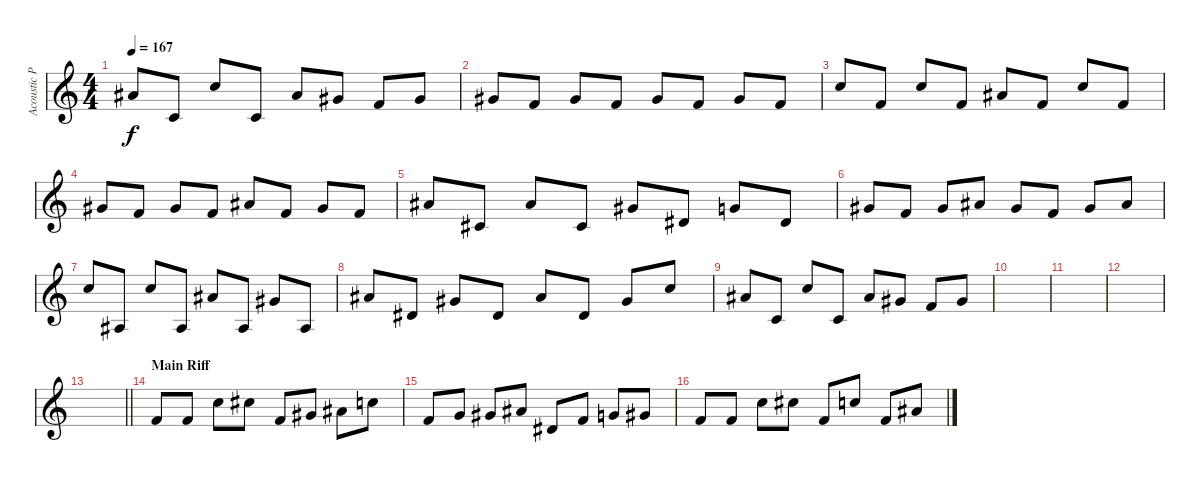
\track ("Acoustic Piano (Staff 1)" "Acoustic P") {instrument acousticgrandpiano}
\staff {score}
\tuning (E4 B3 G3 D3 A2 E2 B1) {hide}
\ts (4 4)
\tempo 167
\clef g2
\ks c
6.1.8{dy f} 1.2.8 8.1.8 1.2.8 6.1.8 4.1.8 1.1.8 4.1.8 |
4.1.8 1.1.8 4.1.8 1.1.8 4.1.8 1.1.8 4.1.8 1.1.8 |
8.1.8 1.1.8 8.1.8 1.1.8 6.1.8 1.1.8 8.1.8 1.1.8 |
4.1.8 1.1.8 4.1.8 1.1.8 6.1.8 1.1.8 4.1.8 1.1.8 |
6.1.8 2.2.8 6.1.8 2.2.8 4.1.8 4.2.8 3.1.8 4.2.8 |
4.1.8 1.1.8 4.1.8 6.1.8 4.1.8 1.1.8 4.1.8 6.1.8 |
8.1.8 3.3.8 8.1.8 3.3.8 6.1.8 3.3.8 4.1.8 3.3.8 |
6.1.8 4.2.8 4.1.8 4.2.8 6.1.8 4.2.8 4.1.8 8.1.8 |
6.1.8 1.2.8 8.1.8 1.2.8 6.1.8 4.1.8 1.1.8 4.1.8 |
|
|
|
\barLineRight lightlight
|
\section ("" "Main Riff")
1.1.8 1.1.8 8.1.8 9.1.8 1.1.8 4.1.8 6.1.8 8.1.8 |
1.1.8 3.1.8 4.1.8 6.1.8 4.2.8 1.1.8 3.1.8 4.1.8 |
1.1.8 1.1.8 8.1.8 9.1.8 1.1.8 8.1.8 1.1.8 6.1.8
